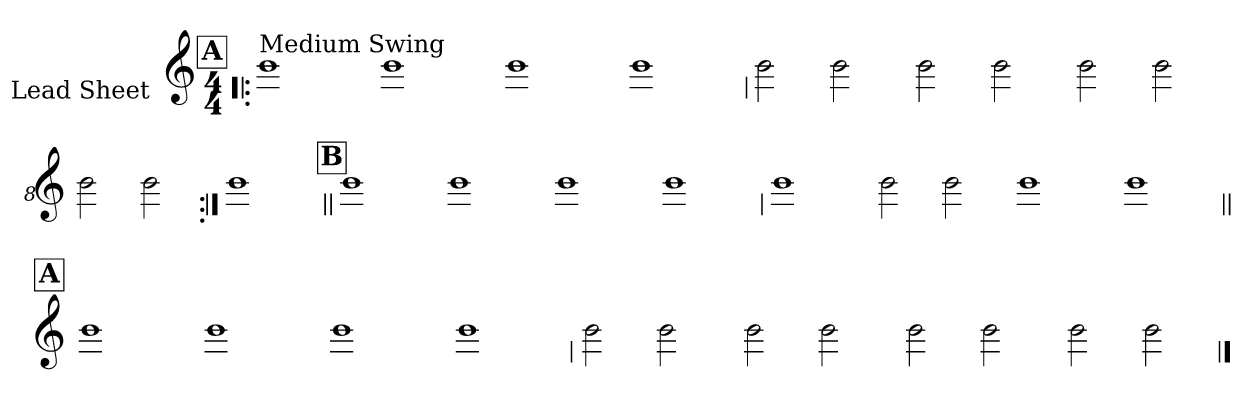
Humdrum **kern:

**kern
*part1
*staff1
*I"Lead Sheet
*stria0
*clefG2
*k[]
*C:
*M4/4
!!LO:REH:place=s1:a:t=A
=1!|:
!LO:TX:a:t=Medium Swing
1b
=2-
1b
=3-
1b
=4-
1b
!!LO:LB:g=z
=5
2b
2b
=6-
2b
2b
=7-
2b
2b
=8-
2b
2b
!!LO:LB:g=z
=9:|!
1b
!!LO:LB:g=z
!!LO:REH:place=s1:a:t=B
=10||
1b
=11-
1b
=12-
1b
=13-
1b
!!LO:LB:g=z
=14
1b
=15-
2b
2b
=16-
1b
=17-
1b
!!LO:LB:g=z
!!LO:REH:place=s1:a:t=A
=18||
1b
=19-
1b
=20-
1b
=21-
1b
!!LO:LB:g=z
=22
2b
2b
=23-
2b
2b
=24-
2b
2b
=25-
2b
2b
==
*-
